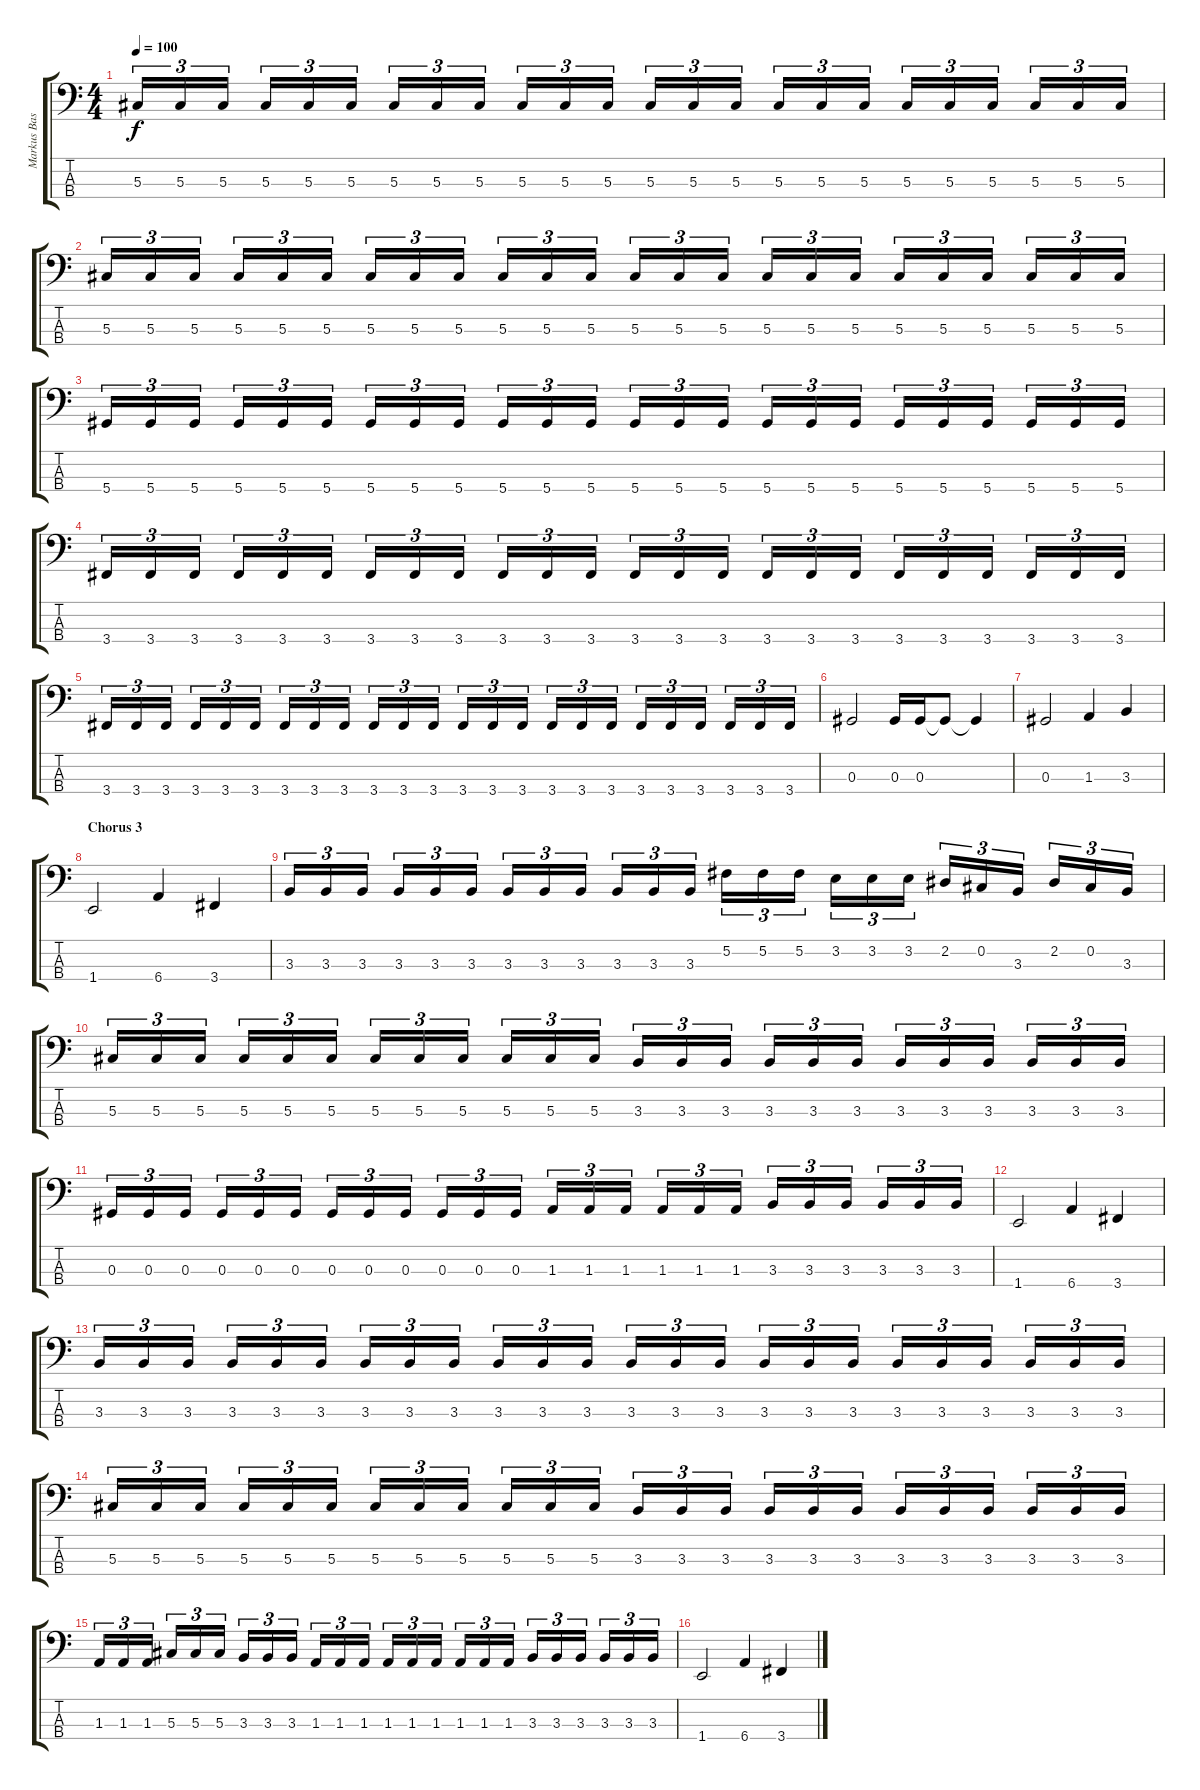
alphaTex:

\track ("Markus Bass" "Markus Bas") {instrument electricbassfinger}
\staff {score tabs}
\tuning (Gb2 Db2 Ab1 Eb1) {hide}
\ts (4 4)
\tempo 100
\clef f4
\ks c
5.3.16{tu (3 2) dy f} 5.3.16{tu (3 2)} 5.3.16{tu (3 2)} 5.3.16{tu (3 2)} 5.3.16{tu (3 2)} 5.3.16{tu (3 2)} 5.3.16{tu (3 2)} 5.3.16{tu (3 2)} 5.3.16{tu (3 2)} 5.3.16{tu (3 2)} 5.3.16{tu (3 2)} 5.3.16{tu (3 2)} 5.3.16{tu (3 2)} 5.3.16{tu (3 2)} 5.3.16{tu (3 2)} 5.3.16{tu (3 2)} 5.3.16{tu (3 2)} 5.3.16{tu (3 2)} 5.3.16{tu (3 2)} 5.3.16{tu (3 2)} 5.3.16{tu (3 2)} 5.3.16{tu (3 2)} 5.3.16{tu (3 2)} 5.3.16{tu (3 2)} |
5.3.16{tu (3 2)} 5.3.16{tu (3 2)} 5.3.16{tu (3 2)} 5.3.16{tu (3 2)} 5.3.16{tu (3 2)} 5.3.16{tu (3 2)} 5.3.16{tu (3 2)} 5.3.16{tu (3 2)} 5.3.16{tu (3 2)} 5.3.16{tu (3 2)} 5.3.16{tu (3 2)} 5.3.16{tu (3 2)} 5.3.16{tu (3 2)} 5.3.16{tu (3 2)} 5.3.16{tu (3 2)} 5.3.16{tu (3 2)} 5.3.16{tu (3 2)} 5.3.16{tu (3 2)} 5.3.16{tu (3 2)} 5.3.16{tu (3 2)} 5.3.16{tu (3 2)} 5.3.16{tu (3 2)} 5.3.16{tu (3 2)} 5.3.16{tu (3 2)} |
5.4.16{tu (3 2)} 5.4.16{tu (3 2)} 5.4.16{tu (3 2)} 5.4.16{tu (3 2)} 5.4.16{tu (3 2)} 5.4.16{tu (3 2)} 5.4.16{tu (3 2)} 5.4.16{tu (3 2)} 5.4.16{tu (3 2)} 5.4.16{tu (3 2)} 5.4.16{tu (3 2)} 5.4.16{tu (3 2)} 5.4.16{tu (3 2)} 5.4.16{tu (3 2)} 5.4.16{tu (3 2)} 5.4.16{tu (3 2)} 5.4.16{tu (3 2)} 5.4.16{tu (3 2)} 5.4.16{tu (3 2)} 5.4.16{tu (3 2)} 5.4.16{tu (3 2)} 5.4.16{tu (3 2)} 5.4.16{tu (3 2)} 5.4.16{tu (3 2)} |
3.4.16{tu (3 2)} 3.4.16{tu (3 2)} 3.4.16{tu (3 2)} 3.4.16{tu (3 2)} 3.4.16{tu (3 2)} 3.4.16{tu (3 2)} 3.4.16{tu (3 2)} 3.4.16{tu (3 2)} 3.4.16{tu (3 2)} 3.4.16{tu (3 2)} 3.4.16{tu (3 2)} 3.4.16{tu (3 2)} 3.4.16{tu (3 2)} 3.4.16{tu (3 2)} 3.4.16{tu (3 2)} 3.4.16{tu (3 2)} 3.4.16{tu (3 2)} 3.4.16{tu (3 2)} 3.4.16{tu (3 2)} 3.4.16{tu (3 2)} 3.4.16{tu (3 2)} 3.4.16{tu (3 2)} 3.4.16{tu (3 2)} 3.4.16{tu (3 2)} |
3.4.16{tu (3 2)} 3.4.16{tu (3 2)} 3.4.16{tu (3 2)} 3.4.16{tu (3 2)} 3.4.16{tu (3 2)} 3.4.16{tu (3 2)} 3.4.16{tu (3 2)} 3.4.16{tu (3 2)} 3.4.16{tu (3 2)} 3.4.16{tu (3 2)} 3.4.16{tu (3 2)} 3.4.16{tu (3 2)} 3.4.16{tu (3 2)} 3.4.16{tu (3 2)} 3.4.16{tu (3 2)} 3.4.16{tu (3 2)} 3.4.16{tu (3 2)} 3.4.16{tu (3 2)} 3.4.16{tu (3 2)} 3.4.16{tu (3 2)} 3.4.16{tu (3 2)} 3.4.16{tu (3 2)} 3.4.16{tu (3 2)} 3.4.16{tu (3 2)} |
0.3.2 0.3.16 0.3.16 0.3{t}.8 0.3{t}.4 |
0.3.2 1.3.4 3.3.4 |
\section ("" "Chorus 3")
1.4.2 6.4.4 3.4.4 |
3.3.16{tu (3 2)} 3.3.16{tu (3 2)} 3.3.16{tu (3 2)} 3.3.16{tu (3 2)} 3.3.16{tu (3 2)} 3.3.16{tu (3 2)} 3.3.16{tu (3 2)} 3.3.16{tu (3 2)} 3.3.16{tu (3 2)} 3.3.16{tu (3 2)} 3.3.16{tu (3 2)} 3.3.16{tu (3 2)} 5.2.16{tu (3 2)} 5.2.16{tu (3 2)} 5.2.16{tu (3 2)} 3.2.16{tu (3 2)} 3.2.16{tu (3 2)} 3.2.16{tu (3 2)} 2.2.16{tu (3 2)} 0.2.16{tu (3 2)} 3.3.16{tu (3 2)} 2.2.16{tu (3 2)} 0.2.16{tu (3 2)} 3.3.16{tu (3 2)} |
5.3.16{tu (3 2)} 5.3.16{tu (3 2)} 5.3.16{tu (3 2)} 5.3.16{tu (3 2)} 5.3.16{tu (3 2)} 5.3.16{tu (3 2)} 5.3.16{tu (3 2)} 5.3.16{tu (3 2)} 5.3.16{tu (3 2)} 5.3.16{tu (3 2)} 5.3.16{tu (3 2)} 5.3.16{tu (3 2)} 3.3.16{tu (3 2)} 3.3.16{tu (3 2)} 3.3.16{tu (3 2)} 3.3.16{tu (3 2)} 3.3.16{tu (3 2)} 3.3.16{tu (3 2)} 3.3.16{tu (3 2)} 3.3.16{tu (3 2)} 3.3.16{tu (3 2)} 3.3.16{tu (3 2)} 3.3.16{tu (3 2)} 3.3.16{tu (3 2)} |
0.3.16{tu (3 2)} 0.3.16{tu (3 2)} 0.3.16{tu (3 2)} 0.3.16{tu (3 2)} 0.3.16{tu (3 2)} 0.3.16{tu (3 2)} 0.3.16{tu (3 2)} 0.3.16{tu (3 2)} 0.3.16{tu (3 2)} 0.3.16{tu (3 2)} 0.3.16{tu (3 2)} 0.3.16{tu (3 2)} 1.3.16{tu (3 2)} 1.3.16{tu (3 2)} 1.3.16{tu (3 2)} 1.3.16{tu (3 2)} 1.3.16{tu (3 2)} 1.3.16{tu (3 2)} 3.3.16{tu (3 2)} 3.3.16{tu (3 2)} 3.3.16{tu (3 2)} 3.3.16{tu (3 2)} 3.3.16{tu (3 2)} 3.3.16{tu (3 2)} |
1.4.2 6.4.4 3.4.4 |
3.3.16{tu (3 2)} 3.3.16{tu (3 2)} 3.3.16{tu (3 2)} 3.3.16{tu (3 2)} 3.3.16{tu (3 2)} 3.3.16{tu (3 2)} 3.3.16{tu (3 2)} 3.3.16{tu (3 2)} 3.3.16{tu (3 2)} 3.3.16{tu (3 2)} 3.3.16{tu (3 2)} 3.3.16{tu (3 2)} 3.3.16{tu (3 2)} 3.3.16{tu (3 2)} 3.3.16{tu (3 2)} 3.3.16{tu (3 2)} 3.3.16{tu (3 2)} 3.3.16{tu (3 2)} 3.3.16{tu (3 2)} 3.3.16{tu (3 2)} 3.3.16{tu (3 2)} 3.3.16{tu (3 2)} 3.3.16{tu (3 2)} 3.3.16{tu (3 2)} |
5.3.16{tu (3 2)} 5.3.16{tu (3 2)} 5.3.16{tu (3 2)} 5.3.16{tu (3 2)} 5.3.16{tu (3 2)} 5.3.16{tu (3 2)} 5.3.16{tu (3 2)} 5.3.16{tu (3 2)} 5.3.16{tu (3 2)} 5.3.16{tu (3 2)} 5.3.16{tu (3 2)} 5.3.16{tu (3 2)} 3.3.16{tu (3 2)} 3.3.16{tu (3 2)} 3.3.16{tu (3 2)} 3.3.16{tu (3 2)} 3.3.16{tu (3 2)} 3.3.16{tu (3 2)} 3.3.16{tu (3 2)} 3.3.16{tu (3 2)} 3.3.16{tu (3 2)} 3.3.16{tu (3 2)} 3.3.16{tu (3 2)} 3.3.16{tu (3 2)} |
1.3.16{tu (3 2)} 1.3.16{tu (3 2)} 1.3.16{tu (3 2)} 5.3.16{tu (3 2)} 5.3.16{tu (3 2)} 5.3.16{tu (3 2)} 3.3.16{tu (3 2)} 3.3.16{tu (3 2)} 3.3.16{tu (3 2)} 1.3.16{tu (3 2)} 1.3.16{tu (3 2)} 1.3.16{tu (3 2)} 1.3.16{tu (3 2)} 1.3.16{tu (3 2)} 1.3.16{tu (3 2)} 1.3.16{tu (3 2)} 1.3.16{tu (3 2)} 1.3.16{tu (3 2)} 3.3.16{tu (3 2)} 3.3.16{tu (3 2)} 3.3.16{tu (3 2)} 3.3.16{tu (3 2)} 3.3.16{tu (3 2)} 3.3.16{tu (3 2)} |
1.4.2 6.4.4 3.4.4
